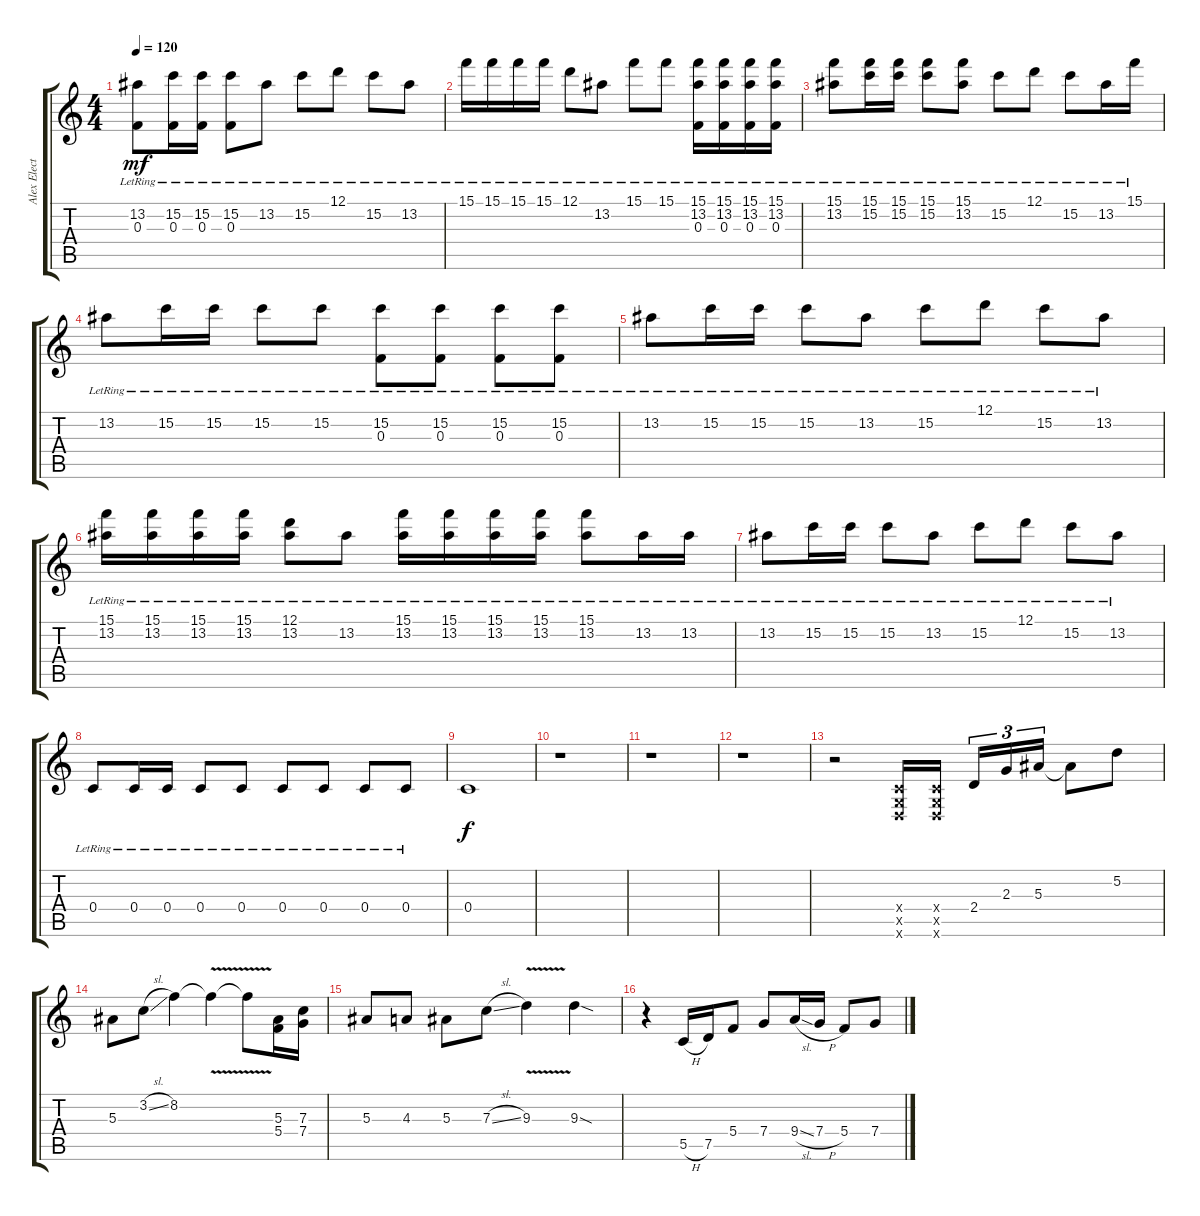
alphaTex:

\track ("Alex Electric (Whole Step Down)" "Alex Elect") {instrument distortionguitar}
\staff {score tabs}
\tuning (D4 A3 F3 C3 G2 D2) {hide}
\ts (4 4)
\tempo 120
\clef g2
\ks c
(13.2{lr} 0.3{lr}).8{dy mf} (15.2{lr} 0.3{lr}).16 (15.2{lr} 0.3{lr}).16 (15.2{lr} 0.3{lr}).8 13.2{lr}.8 15.2{lr}.8 12.1{lr}.8 15.2{lr}.8 13.2{lr}.8 |
15.1{lr}.16 15.1{lr}.16 15.1{lr}.16 15.1{lr}.16 12.1{lr}.8 13.2{lr}.8 15.1{lr}.8 15.1{lr}.8 (15.1{lr} 13.2{lr} 0.3{lr}).16 (15.1{lr} 13.2{lr} 0.3{lr}).16 (15.1{lr} 13.2{lr} 0.3{lr}).16 (15.1{lr} 13.2{lr} 0.3{lr}).16 |
(15.1{lr} 13.2{lr}).8 (15.1{lr} 15.2{lr}).16 (15.1{lr} 15.2{lr}).16 (15.1{lr} 15.2{lr}).8 (15.1{lr} 13.2{lr}).8 15.2{lr}.8 12.1{lr}.8 15.2{lr}.8 13.2{lr}.16 15.1{lr}.16 |
13.2{lr}.8 15.2{lr}.16 15.2{lr}.16 15.2{lr}.8 15.2{lr}.8 (15.2{lr} 0.3{lr}).8 (15.2{lr} 0.3{lr}).8 (15.2{lr} 0.3{lr}).8 (15.2{lr} 0.3{lr}).8 |
13.2{lr}.8 15.2{lr}.16 15.2{lr}.16 15.2{lr}.8 13.2{lr}.8 15.2{lr}.8 12.1{lr}.8 15.2{lr}.8 13.2{lr}.8 |
(15.1{lr} 13.2{lr}).16 (15.1{lr} 13.2{lr}).16 (15.1{lr} 13.2{lr}).16 (15.1{lr} 13.2{lr}).16 (12.1{lr} 13.2{lr}).8 13.2{lr}.8 (15.1{lr} 13.2{lr}).16 (15.1{lr} 13.2{lr}).16 (15.1{lr} 13.2{lr}).16 (15.1{lr} 13.2{lr}).16 (15.1{lr} 13.2{lr}).8 13.2{lr}.16 13.2{lr}.16 |
13.2{lr}.8 15.2{lr}.16 15.2{lr}.16 15.2{lr}.8 13.2{lr}.8 15.2{lr}.8 12.1{lr}.8 15.2{lr}.8 13.2{lr}.8 |
0.4{lr}.8 0.4{lr}.16 0.4{lr}.16 0.4{lr}.8 0.4{lr}.8 0.4{lr}.8 0.4{lr}.8 0.4{lr}.8 0.4{lr}.8 |
0.4.1{dy f} |
r.1 |
r.1 |
r.1 |
r.2 (0.4{x} 0.5{x} 0.6{x}).16 (0.4{x} 0.5{x} 0.6{x}).16{beam splitsecondary} 2.4.16{tu (3 2)} 2.3.16{tu (3 2)} 5.3.16{tu (3 2)} 5.3{t}.8 5.2.8 |
5.3.8 3.2{sl}.8 8.2.4 8.2{v t}.4 8.2{t}.8 (5.3 5.4).16 (7.3 7.4).16 |
5.3.8 4.3.8 5.3.8 7.3{sl}.8 9.3{v}.4 9.3{sod}.4 |
r.4 5.5{h}.16 7.5.16 5.4.8 7.4.8 9.4{sl}.16 7.4{h}.16 5.4.8 7.4.8
